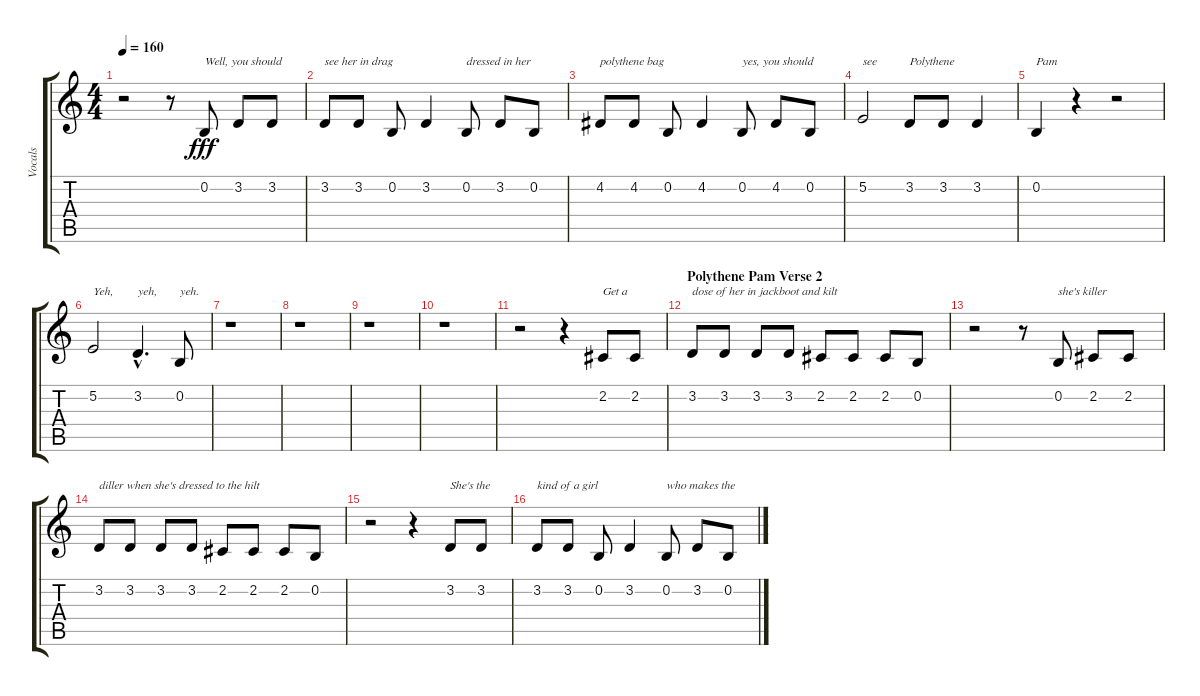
\track ("Vocals" "Vocals") {instrument choiraahs}
\staff {score tabs}
\tuning (E4 B3 G3 D3 A2 E2) {hide}
\ts (4 4)
\tempo 160
\clef g2
\ks c
r.2{dy fff} r.8 0.2.8{txt "Well, you should"} 3.2.8 3.2.8 |
3.2.8{txt "see her in drag"} 3.2.8 0.2.8 3.2.4 0.2.8{txt "dressed in her"} 3.2.8 0.2.8 |
4.2.8{txt "polythene bag"} 4.2.8 0.2.8 4.2.4 0.2.8{txt "yes, you should"} 4.2.8 0.2.8 |
5.2.2{txt "see"} 3.2.8{txt "Polythene"} 3.2.8 3.2.4 |
0.2.4{txt "Pam"} r.4 r.2 |
5.2.2{txt "Yeh,"} 3.2{hac}.4{d txt "yeh,"} 0.2.8{txt "yeh."} |
r.1 |
r.1 |
r.1 |
r.1 |
r.2 r.4 2.2.8{txt "Get a"} 2.2.8 |
\section ("" "Polythene Pam Verse 2")
3.2.8{txt "dose of her in jackboot and kilt"} 3.2.8 3.2.8 3.2.8{txt " "} 2.2.8{txt " "} 2.2.8 2.2.8 0.2.8 |
r.2 r.8 0.2.8{txt "she's killer"} 2.2.8 2.2.8 |
3.2.8{txt "diller when she's dressed to the hilt"} 3.2.8 3.2.8 3.2.8 2.2.8 2.2.8 2.2.8 0.2.8 |
r.2 r.4 3.2.8{txt "She's the"} 3.2.8 |
3.2.8{txt "kind of a girl"} 3.2.8 0.2.8 3.2.4 0.2.8{txt "who makes the"} 3.2.8 0.2.8
